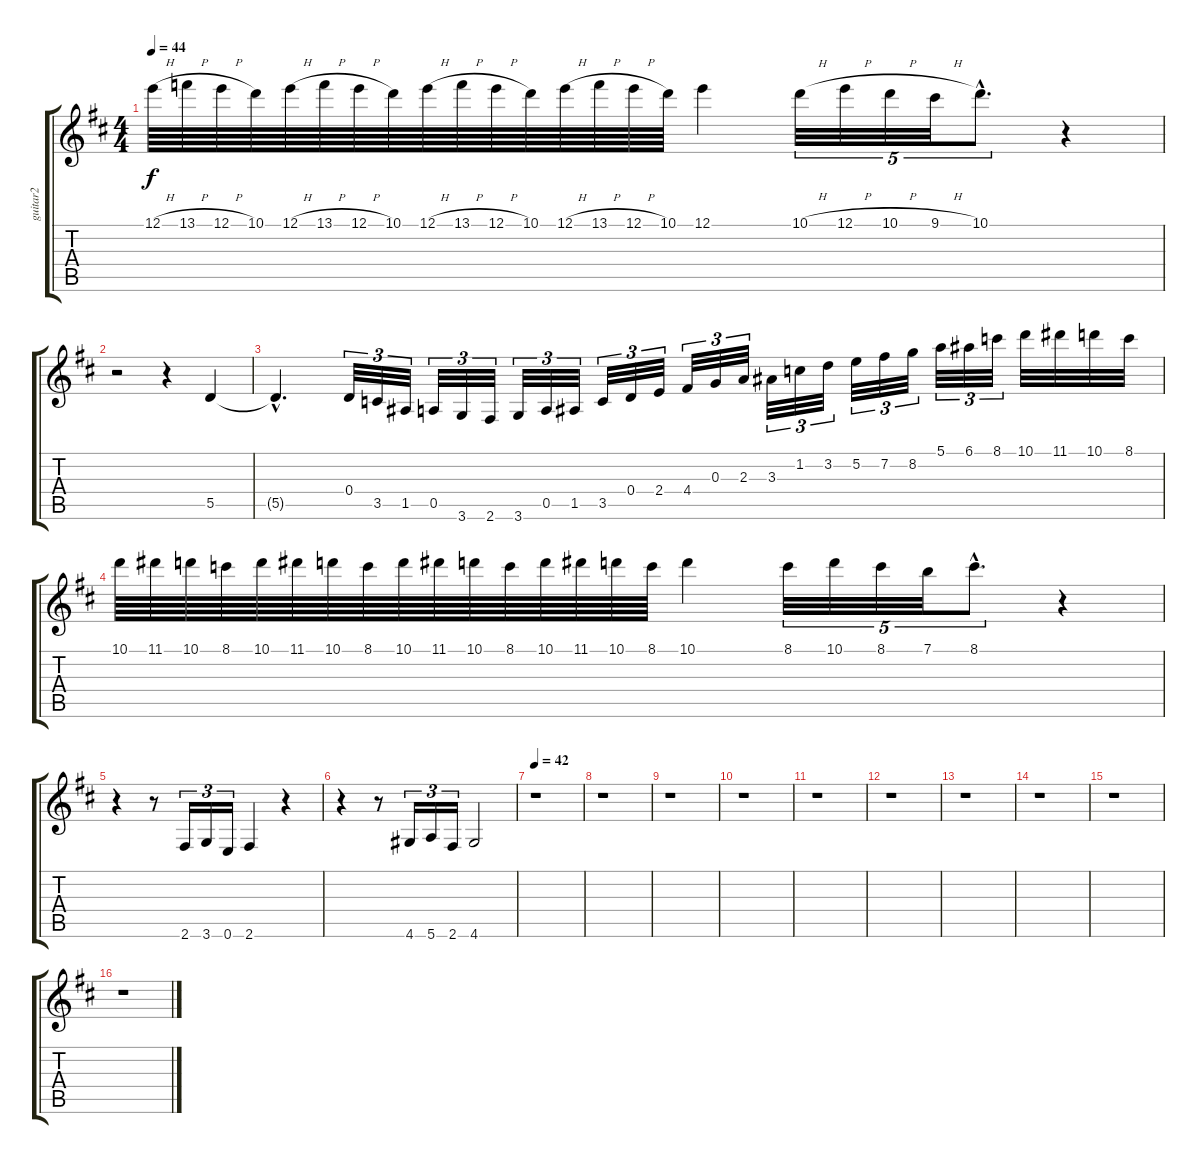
\track ("guitar2" "guitar2") {instrument acousticguitarnylon}
\staff {score tabs}
\tuning (E4 B3 G3 D3 A2 E2) {hide}
\ts (4 4)
\tempo 44
\clef g2
\ks d
12.1{h}.64{dy f} 13.1{h}.64 12.1{h}.64 10.1.64 12.1{h}.64 13.1{h}.64 12.1{h}.64 10.1.64 12.1{h}.64 13.1{h}.64 12.1{h}.64 10.1.64 12.1{h}.64 13.1{h}.64 12.1{h}.64 10.1.64 12.1.4 10.1{h}.32{tu (5 4)} 12.1{h}.32{tu (5 4)} 10.1{h}.32{tu (5 4)} 9.1{h}.32{tu (5 4)} 10.1{hac}.8{d tu (5 4)} r.4 |
r.2 r.4 5.5.4 |
5.5{hac t}.4{d} 0.4.32{tu (3 2)} 3.5.32{tu (3 2)} 1.5.32{tu (3 2)} 0.5.32{tu (3 2)} 3.6.32{tu (3 2)} 2.6.32{tu (3 2)} 3.6.32{tu (3 2)} 0.5.32{tu (3 2)} 1.5.32{tu (3 2)} 3.5.32{tu (3 2)} 0.4.32{tu (3 2)} 2.4.32{tu (3 2)} 4.4.32{tu (3 2)} 0.3.32{tu (3 2)} 2.3.32{tu (3 2)} 3.3.32{tu (3 2)} 1.2.32{tu (3 2)} 3.2.32{tu (3 2)} 5.2.32{tu (3 2)} 7.2.32{tu (3 2)} 8.2.32{tu (3 2)} 5.1.32{tu (3 2)} 6.1.32{tu (3 2)} 8.1.32{tu (3 2)} 10.1.32 11.1.32 10.1.32 8.1.32 |
10.1.64 11.1.64 10.1.64 8.1.64 10.1.64 11.1.64 10.1.64 8.1.64 10.1.64 11.1.64 10.1.64 8.1.64 10.1.64 11.1.64 10.1.64 8.1.64 10.1.4 8.1.32{tu (5 4)} 10.1.32{tu (5 4)} 8.1.32{tu (5 4)} 7.1.32{tu (5 4)} 8.1{hac}.8{d tu (5 4)} r.4 |
r.4 r.8 2.6.16{tu (3 2)} 3.6.16{tu (3 2)} 0.6.16{tu (3 2)} 2.6.4 r.4 |
r.4 r.8 4.6.16{tu (3 2)} 5.6.16{tu (3 2)} 2.6.16{tu (3 2)} 4.6.2 |
\tempo 42
r.1 |
r.1 |
r.1 |
r.1 |
r.1 |
r.1 |
r.1 |
r.1 |
r.1 |
r.1
